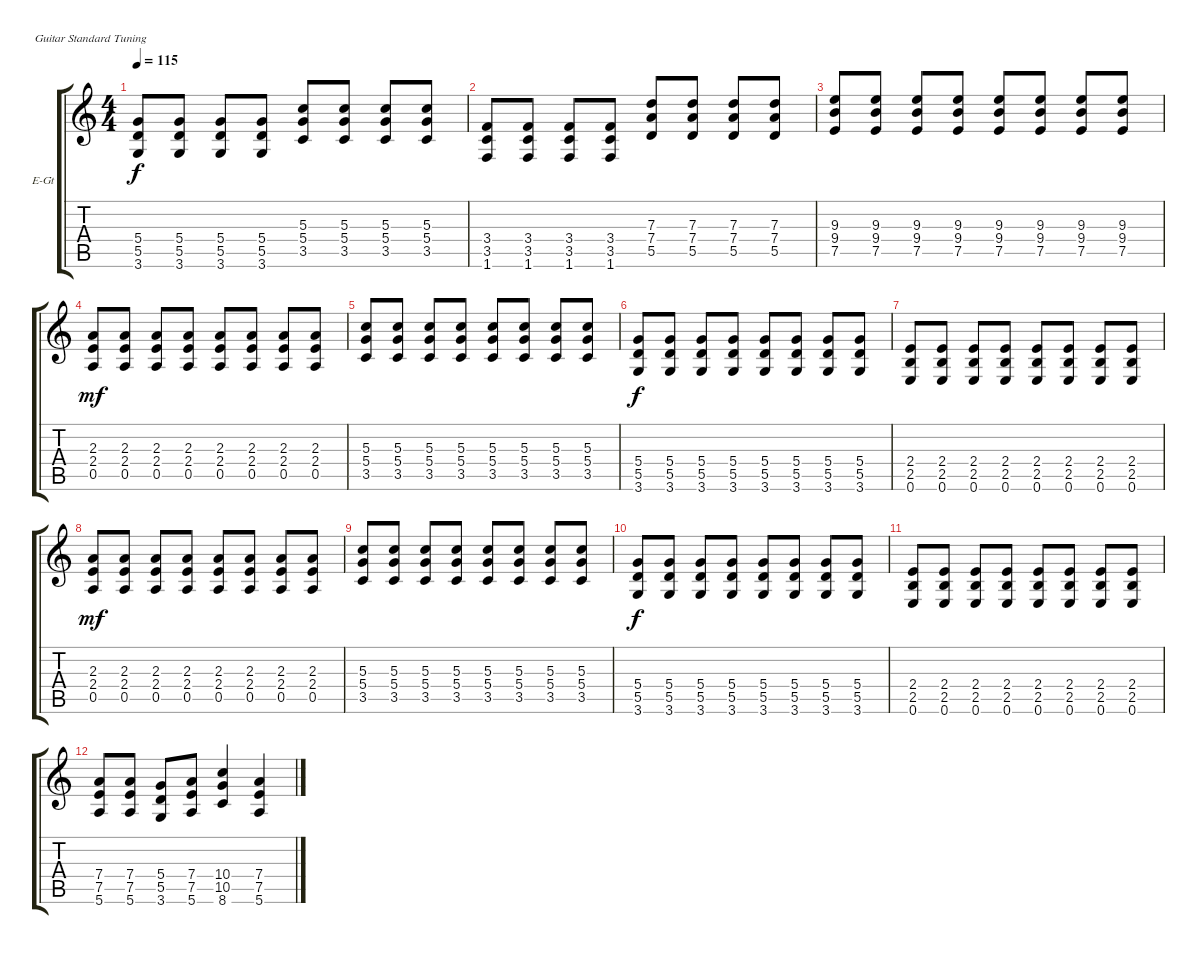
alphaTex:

\defaultSystemsLayout 4
\bracketExtendMode groupsimilarinstruments
\firstSystemTrackNameOrientation horizontal
\otherSystemsTrackNameOrientation horizontal
\track ("Electric Guitar (Rhytm)" "E-Gt") {instrument distortionguitar}
\staff {score tabs}
\tuning (E4 B3 G3 D3 A2 E2)
\ts (4 4)
\tempo 115
\clef g2
\ks c
(3.6 5.5 5.4).8{dy f} (5.4 5.5 3.6).8 (5.4 5.5 3.6).8 (5.4 5.5 3.6).8 (3.5 5.3 5.4).8 (3.5 5.3 5.4).8 (3.5 5.4 5.3).8 (3.5 5.4 5.3).8 |
(1.6 3.4 3.5).8 (1.6 3.5 3.4).8 (1.6 3.4 3.5).8 (1.6 3.5 3.4).8 (5.5 7.4 7.3).8 (7.3 7.4 5.5).8 (7.3 7.4 5.5).8 (5.5 7.4 7.3).8 |
(7.5 9.4 9.3).8 (7.5 9.4 9.3).8 (7.5 9.4 9.3).8 (7.5 9.4 9.3).8 (7.5 9.4 9.3).8 (7.5 9.4 9.3).8 (7.5 9.4 9.3).8 (7.5 9.4 9.3).8 |
(0.5 2.4 2.3).8{dy mf} (0.5 2.4 2.3).8 (0.5 2.4 2.3).8 (0.5 2.4 2.3).8 (0.5 2.4 2.3).8 (0.5 2.4 2.3).8 (0.5 2.4 2.3).8 (0.5 2.4 2.3).8 |
(3.5 5.4 5.3).8 (3.5 5.4 5.3).8 (3.5 5.4 5.3).8 (3.5 5.4 5.3).8 (3.5 5.4 5.3).8 (3.5 5.4 5.3).8 (3.5 5.4 5.3).8 (3.5 5.4 5.3).8 |
(3.6 5.5 5.4).8{dy f} (5.5 5.4 3.6).8 (5.5 5.4 3.6).8 (5.5 5.4 3.6).8 (5.5 5.4 3.6).8 (5.5 5.4 3.6).8 (5.5 5.4 3.6).8 (5.5 5.4 3.6).8 |
(0.6 2.5 2.4).8 (0.6 2.5 2.4).8 (0.6 2.5 2.4).8 (0.6 2.4 2.5).8 (0.6 2.5 2.4).8 (0.6 2.4 2.5).8 (0.6 2.5 2.4).8 (0.6 2.5 2.4).8 |
(0.5 2.4 2.3).8{dy mf} (0.5 2.4 2.3).8 (0.5 2.4 2.3).8 (0.5 2.4 2.3).8 (0.5 2.4 2.3).8 (0.5 2.4 2.3).8 (0.5 2.4 2.3).8 (0.5 2.4 2.3).8 |
(3.5 5.4 5.3).8 (3.5 5.4 5.3).8 (3.5 5.4 5.3).8 (3.5 5.4 5.3).8 (3.5 5.4 5.3).8 (3.5 5.4 5.3).8 (3.5 5.4 5.3).8 (3.5 5.4 5.3).8 |
(3.6 5.5 5.4).8{dy f} (5.5 5.4 3.6).8 (5.5 5.4 3.6).8 (5.5 5.4 3.6).8 (5.5 5.4 3.6).8 (5.5 5.4 3.6).8 (5.5 5.4 3.6).8 (5.5 5.4 3.6).8 |
(0.6 2.5 2.4).8 (0.6 2.5 2.4).8 (0.6 2.5 2.4).8 (0.6 2.4 2.5).8 (0.6 2.5 2.4).8 (0.6 2.4 2.5).8 (0.6 2.5 2.4).8 (0.6 2.5 2.4).8 |
(5.6 7.5 7.4).8 (5.6 7.5 7.4).8 (3.6 5.5 5.4).8 (5.6 7.5 7.4).8 (8.6 10.5 10.4).4 (5.6 7.5 7.4).4
